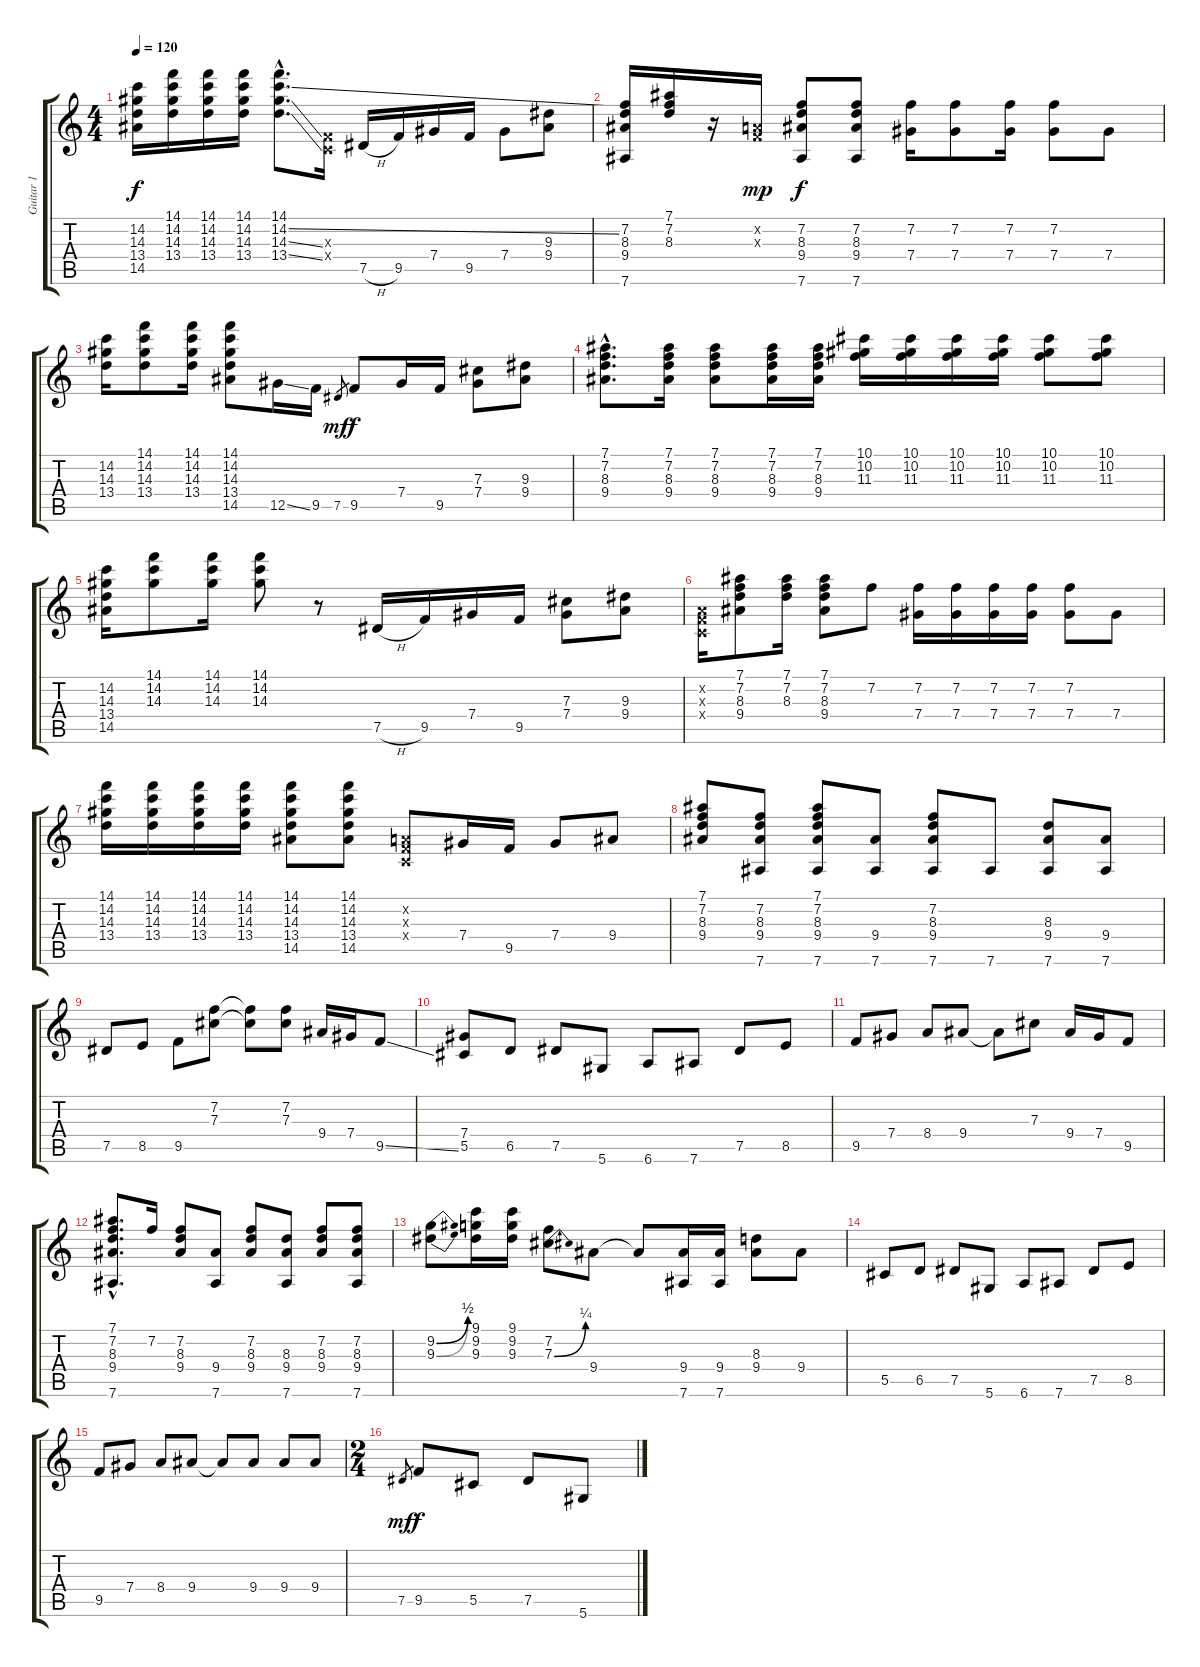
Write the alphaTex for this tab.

\track ("Guitar 1" "Guitar 1") {instrument acousticguitarsteel}
\staff {score tabs}
\tuning (Eb4 Bb3 Gb3 Db3 Ab2 Eb2) {hide}
\ts (4 4)
\tempo 120
\clef g2
\ks c
(14.2 14.3 13.4 14.5).16{dy f} (14.1 14.2 14.3 13.4).16 (14.1 14.2 14.3 13.4).16 (14.1 14.2 14.3 13.4).16 (14.1{hac} 14.2{ss hac} 14.3{ss hac} 13.4{ss hac}).8{d} (-1.3{x} -1.4{x}).16 7.5{h}.16 9.5.16 7.4.16 9.5.16 7.4.8 (9.3 9.4).8 |
(7.2 8.3 9.4 7.6).16 (7.1 7.2 8.3).16 r.16 (-1.2{x} -1.3{x}).16{dy mp} (7.2 8.3 9.4 7.6).8{dy f} (7.2 8.3 9.4 7.6).8 (7.2 7.4).16 (7.2 7.4).8 (7.2 7.4).16 (7.2 7.4).8 7.4.8 |
(14.2 14.3 13.4).16 (14.1 14.2 14.3 13.4).8 (14.1 14.2 14.3 13.4).16 (14.1 14.2 14.3 13.4 14.5).8 12.5{ss}.16 9.5.16 7.5.8{gr dy mf} 9.5.8{dy f} 7.4.16 9.5.16 (7.3 7.4).8 (9.3 9.4).8 |
(7.1{hac} 7.2{hac} 8.3{hac} 9.4{hac}).8{d volume 11} (7.1 7.2 8.3 9.4).16 (7.1 7.2 8.3 9.4).8 (7.1 7.2 8.3 9.4).16 (7.1 7.2 8.3 9.4).16 (10.1 10.2 11.3).16 (10.1 10.2 11.3).16 (10.1 10.2 11.3).16 (10.1 10.2 11.3).16 (10.1 10.2 11.3).8 (10.1 10.2 11.3).8 |
(14.2 14.3 13.4 14.5).16 (14.1 14.2 14.3).8 (14.1 14.2 14.3).16 (14.1 14.2 14.3).8 r.8 7.5{h}.16 9.5.16 7.4.16 9.5.16 (7.3 7.4).8 (9.3 9.4).8 |
(-1.2{x} -1.3{x} -1.4{x}).16 (7.1 7.2 8.3 9.4).8 (7.1 7.2 8.3).16 (7.1 7.2 8.3 9.4).8 7.2.8 (7.2 7.4).16 (7.2 7.4).16 (7.2 7.4).16 (7.2 7.4).16 (7.2 7.4).8 7.4.8 |
(14.1 14.2 14.3 13.4).16 (14.1 14.2 14.3 13.4).16 (14.1 14.2 14.3 13.4).16 (14.1 14.2 14.3 13.4).16 (14.1 14.2 14.3 13.4 14.5).8 (14.1 14.2 14.3 13.4 14.5).8 (-1.2{x} -1.3{x} -1.4{x}).8 7.4.16 9.5.16 7.4.8 9.4.8 |
(7.1 7.2 8.3 9.4).8 (7.2 8.3 9.4 7.6).8 (7.1 7.2 8.3 9.4 7.6).8 (9.4 7.6).8 (7.2 8.3 9.4 7.6).8 7.6.8 (8.3 9.4 7.6).8 (9.4 7.6).8 |
7.5.8{volume 16} 8.5.8 9.5.8 (7.2 7.3).8 (7.2{t} 7.3{t}).8 (7.2 7.3).8 9.4.16 7.4.16 9.5{ss}.8 |
(7.4 5.5).8 6.5.8 7.5.8 5.6.8 6.6.8 7.6.8 7.5.8 8.5.8 |
9.5.8 7.4.8 8.4.8 9.4.8 9.4{t}.8 7.3.8 9.4.16 7.4.16 9.5.8 |
(7.1{hac} 7.2{hac} 8.3{hac} 9.4{hac} 7.6{hac}).8{d} 7.2.16 (7.2 8.3 9.4).8 (9.4 7.6).8 (7.2 8.3 9.4).8 (8.3 9.4 7.6).8 (7.2 8.3 9.4).8 (7.2 8.3 9.4 7.6).8 |
(9.2{be (bend 0 0 60 2)} 9.3{be (bend 0 0 60 2)}).8 (9.1 9.2 9.3).16 (9.1 9.2 9.3).16 (7.2 7.3{be (bend 0 0 60 1)}).8 9.4.8 9.4{t}.8 (9.4 7.6).16 (9.4 7.6).16 (8.3 9.4).8 9.4.8 |
5.5.8 6.5.8 7.5.8 5.6.8 6.6.8 7.6.8 7.5.8 8.5.8 |
9.5.8 7.4.8 8.4.8 9.4.8 9.4{t}.8 9.4.8 9.4.8 9.4.8 |
\ts (2 4)
7.5.8{gr dy mf} 9.5.8{dy f} 5.5.8 7.5.8 5.6.8
